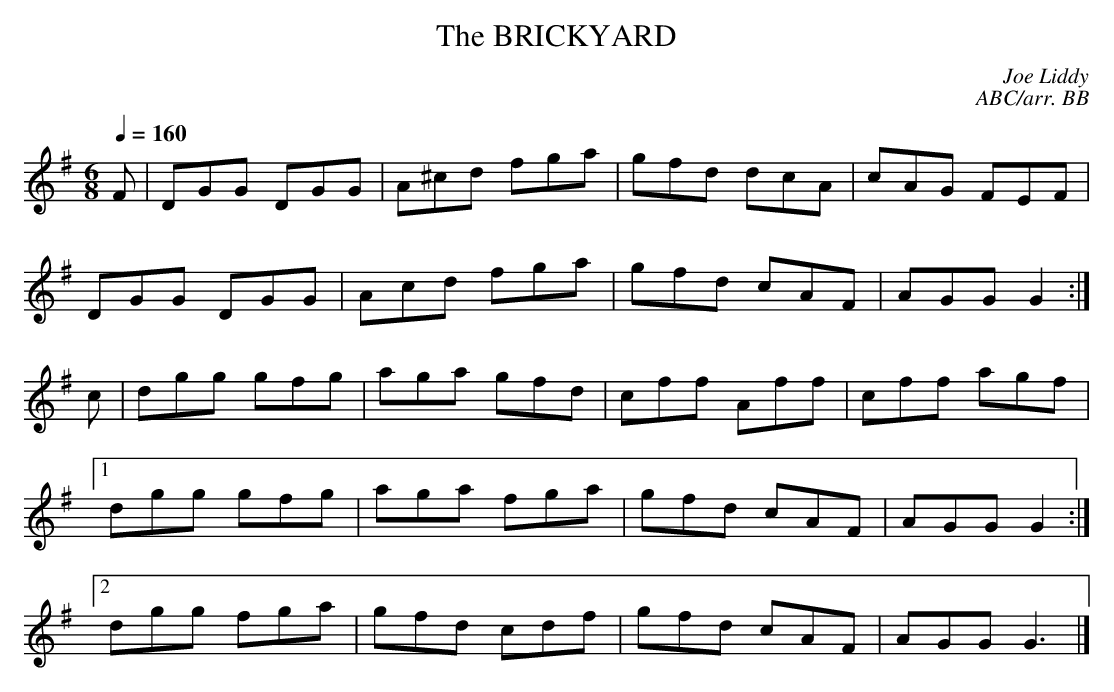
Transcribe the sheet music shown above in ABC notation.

X:1
T:BRICKYARD, The
C:Joe Liddy
C:ABC/arr. BB
Q:1/4=160
L:1/8
M:6/8
K:G
F|DGG DGG|A^cd fga|gfd dcA|cAG FEF |
DGG DGG|Acd fga|gfd cAF|AGG G2 :|
c|dgg gfg|aga gfd|cff Aff|cff agf |
[1 dgg gfg|aga fga|gfd cAF|AGG G2 :|
[2 dgg fga|gfd cdf|gfd cAF|AGG G3 |]
